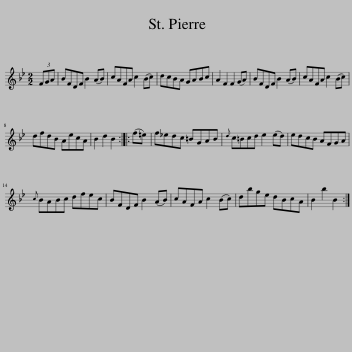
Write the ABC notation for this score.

X:1
L:1/8
M:2/2
I:linebreak $
K:Bb
V:1 treble
V:1
 (3FGA | BFDF B2 (AB) | cAFA c2 (Bc) | dcBA GABc | A2 F2 F2 (GA) | %5
 BFDF B2 (AB) | cAFA c2 (Bc) |$ dfdB AecA | B2 d2 B2 :: (f=e) | %10
 f_edc =BGAB |{d} c=Bcd e2 (ed) | edcB AFGA |${c} BABc dfec | BFDF B2 (AB) | %15
 cAFA c2 (Bc) | dbge dBcA | B2 b2 B2 :| %18
